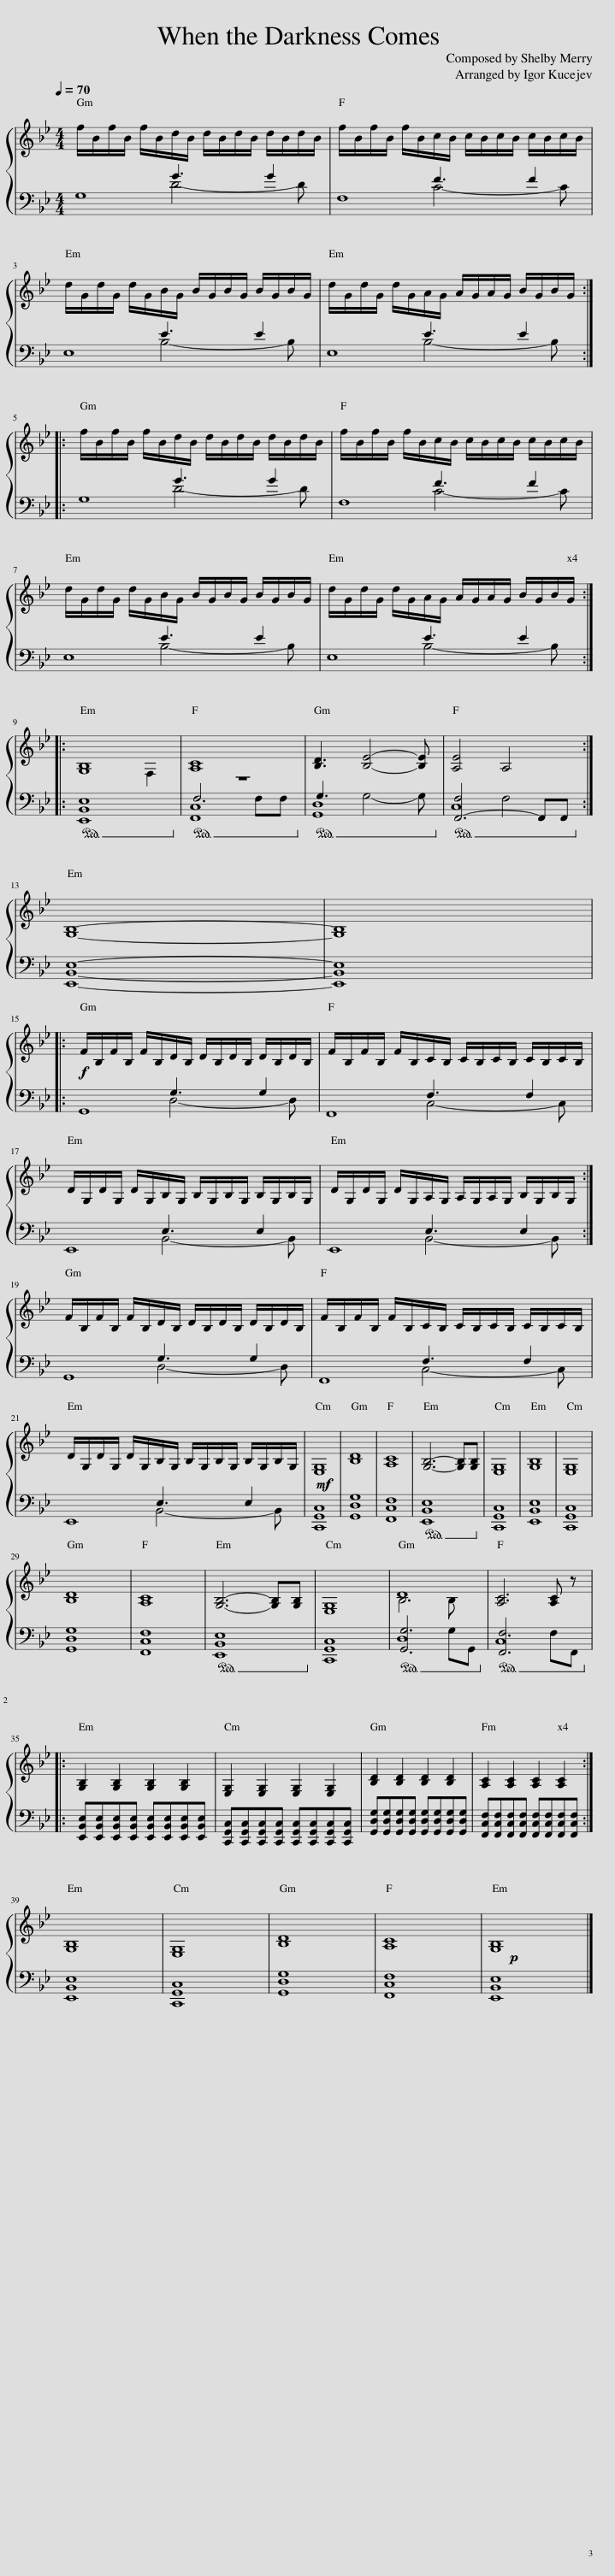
X:1
%%score { ( 1 5 ) | ( 2 3 4 ) }
L:1/8
Q:1/4=70
M:4/4
I:linebreak $
K:Bb
V:1 treble
V:5 treble
V:2 bass
V:3 bass
V:4 bass
V:1
 f/B/f/B/ f/B/d/B/ d/B/d/B/ d/B/d/B/ | f/B/f/B/ f/B/c/B/ c/B/c/B/ c/B/c/B/ |$ d/G/d/G/ d/G/B/G/ B/G/B/G/ B/G/B/G/ | d/G/d/G/ d/G/A/G/ A/G/A/G/ B/G/B/G/ ::$ f/B/f/B/ f/B/d/B/ d/B/d/B/ d/B/d/B/ | %5
 f/B/f/B/ f/B/c/B/ c/B/c/B/ c/B/c/B/ |$ d/G/d/G/ d/G/B/G/ B/G/B/G/ B/G/B/G/ | d/G/d/G/ d/G/A/G/ A/G/A/G/ B/G/B/G/ ::$ [G,B,]8 | [A,C]8 | %10
 [B,D]3 [B,E]4- [B,E] | [A,E]4 A,4 :|$ [G,B,]8- | [G,B,]8 |:$!f! F/B,/F/B,/ F/B,/D/B,/ D/B,/D/B,/ D/B,/D/B,/ | %15
 F/B,/F/B,/ F/B,/C/B,/ C/B,/C/B,/ C/B,/C/B,/ |$ D/G,/D/G,/ D/G,/B,/G,/ B,/G,/B,/G,/ B,/G,/B,/G,/ | D/G,/D/G,/ D/G,/A,/G,/ A,/G,/A,/G,/ B,/G,/B,/G,/ :|$ F/B,/F/B,/ F/B,/D/B,/ D/B,/D/B,/ D/B,/D/B,/ | F/B,/F/B,/ F/B,/C/B,/ C/B,/C/B,/ C/B,/C/B,/ |$ %20
 D/G,/D/G,/ D/G,/B,/G,/ B,/G,/B,/G,/ B,/G,/B,/G,/ | [E,G,]8 | [B,D]8 | [A,C]8 | [G,B,]6- [G,B,][G,B,] | %25
 [E,G,]8 | [G,B,]8 | [E,G,]8 |$ [B,D]8 | [A,C]8 | %30
 [G,B,]6- [G,B,][G,B,] | [E,G,]8 | D8 | [A,C]6 [A,C] z |:$ [G,B,]2 [G,B,]2 [G,B,]2 [G,B,]2 | %35
 [E,G,]2 [E,G,]2 [E,G,]2 [E,G,]2 | [B,D]2 [B,D]2 [B,D]2 [B,D]2 | [A,C]2 [A,C]2 [A,C]2 [A,C]2 :|$ [G,B,]8 | [E,G,]8 | %40
 [B,D]8 | [A,C]8 | [G,B,]8 |] %43
V:2
 x3 G3 G2 | x3 F3 F2 |$ x3 E3 E2 | x3 E3 E2 ::$ x3 G3 G2 | %5
 x3 F3 F2 |$ x3 E3 E2 | x3 E3 E2 ::$!ped! [E,,B,,E,]8!ped-up! |!ped! [F,,C,]8!ped-up! | %10
!ped! [G,,D,]8!ped-up! |!ped! C,8!ped-up! :|$ [E,,B,,E,]8- | [E,,B,,E,]8 |:$ x3 G,3 G,2 | %15
 x3 F,3 F,2 |$ x3 E,3 E,2 | x3 E,3 E,2 :|$ x3 G,3 G,2 | x3 F,3 F,2 |$ %20
 x3 E,3 E,2 |!mf! [C,,G,,C,]8 | [G,,D,G,]8 | [F,,C,F,]8 |!ped! [E,,B,,E,]8!ped-up! | %25
 [C,,G,,C,]8 | [E,,B,,E,]8 | [C,,G,,C,]8 |$ [G,,D,G,]8 | [F,,C,F,]8 | %30
!ped! [E,,B,,E,]8!ped-up! | [C,,G,,C,]8 |!ped! D,8!ped-up! |!ped! C,8!ped-up! |:$ [E,,B,,E,][E,,B,,E,][E,,B,,E,][E,,B,,E,] [E,,B,,E,][E,,B,,E,][E,,B,,E,][E,,B,,E,] | %35
 [C,,G,,C,][C,,G,,C,][C,,G,,C,][C,,G,,C,] [C,,G,,C,][C,,G,,C,][C,,G,,C,][C,,G,,C,] | [G,,D,G,][G,,D,G,][G,,D,G,][G,,D,G,] [G,,D,G,][G,,D,G,][G,,D,G,][G,,D,G,] | [F,,C,F,][F,,C,F,][F,,C,F,][F,,C,F,] [F,,C,F,][F,,C,F,][F,,C,F,][F,,C,F,] :|$ [E,,B,,E,]8 | [C,,G,,C,]8 | %40
 [G,,D,G,]8 | [F,,C,F,]8 |!p! [E,,B,,E,]8 |] %43
V:3
 x3 D4- D | x3 C4- C |$ x3 B,4- B, | x3 B,4- B, ::$ x3 D4- D | %5
 x3 C4- C |$ x3 B,4- B, | x3 B,4- B, ::$ x8 | F,6 F,F, | %10
 G,3 G,4- G, | F,4 F,4 :|$ x8 | x8 |:$ x3 D,4- D, | %15
 x3 C,4- C, |$ x3 B,,4- B,, | x3 B,,4- B,, :|$ x3 D,4- D, | x3 C,4- C, |$ %20
 x3 B,,4- B,, | x8 | x8 | x8 | x8 | %25
 x8 | x8 | x8 |$ x8 | x8 | %30
 x8 | x8 | [G,,G,]6 G,G,, | [F,,F,]6 F,F,, |:$ x8 | %35
 x8 | x8 | x8 :|$ x8 | x8 | %40
 x8 | x8 | x8 |] %43
V:4
 G,8 | F,8 |$ E,8 | E,8 ::$ G,8 | %5
 F,8 |$ E,8 | E,8 ::$ x8 | x8 | %10
 x8 | F,,6- F,,F,, :|$ x8 | x8 |:$ G,,8 | %15
 F,,8 |$ E,,8 | E,,8 :|$ G,,8 | F,,8 |$ %20
 E,,8 | x8 | x8 | x8 | x8 | %25
 x8 | x8 | x8 |$ x8 | x8 | %30
 x8 | x8 | x8 | x8 |:$ x8 | %35
 x8 | x8 | x8 :|$ x8 | x8 | %40
 x8 | x8 | x8 |] %43
V:5
 x8 | x8 |$ x8 | x8 ::$ x8 | %5
 x8 |$ x8 | x8 ::$ x6 F,2 | z8 | %10
 x8 | x8 :|$ x8 | x8 |:$ x8 | %15
 x8 |$ x8 | x8 :|$ x8 | x8 |$ %20
 x8 | x8 | x8 | x8 | x8 | %25
 x8 | x8 | x8 |$ x8 | x8 | %30
 x8 | x8 | B,6 B, x | x8 |:$ x8 | %35
 x8 | x8 | x8 :|$ x8 | x8 | %40
 x8 | x8 | x8 |] %43
